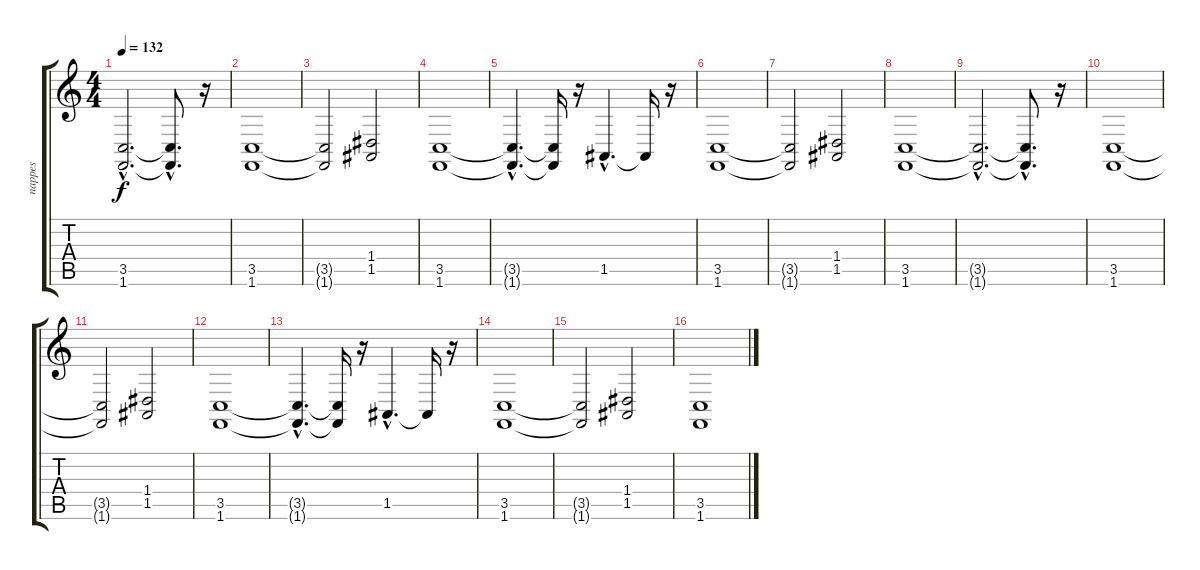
\track ("nappes" "nappes") {instrument synthstrings1}
\staff {score tabs}
\tuning (E4 B3 G3 D3 A2 E2) {hide}
\ts (4 4)
\tempo 132
\clef g2
\ks c
(3.5{hac t} 1.6{hac t}).2{d dy f} (3.5{hac t} 1.6{hac t}).8{d} r.16 |
(3.5 1.6).1 |
(3.5{t} 1.6{t}).2 (1.4 1.5).2 |
(3.5 1.6).1 |
(3.5{hac t} 1.6{hac t}).4{d} (3.5{t} 1.6{t}).16 r.16 1.5{hac}.4{d} 1.5{t}.16 r.16 |
(3.5 1.6).1 |
(3.5{t} 1.6{t}).2 (1.4 1.5).2 |
(3.5 1.6).1 |
(3.5{hac t} 1.6{hac t}).2{d} (3.5{hac t} 1.6{hac t}).8{d} r.16 |
(3.5 1.6).1 |
(3.5{t} 1.6{t}).2 (1.4 1.5).2 |
(3.5 1.6).1 |
(3.5{hac t} 1.6{hac t}).4{d} (3.5{t} 1.6{t}).16 r.16 1.5{hac}.4{d} 1.5{t}.16 r.16 |
(3.5 1.6).1 |
(3.5{t} 1.6{t}).2 (1.4 1.5).2 |
(3.5 1.6).1
